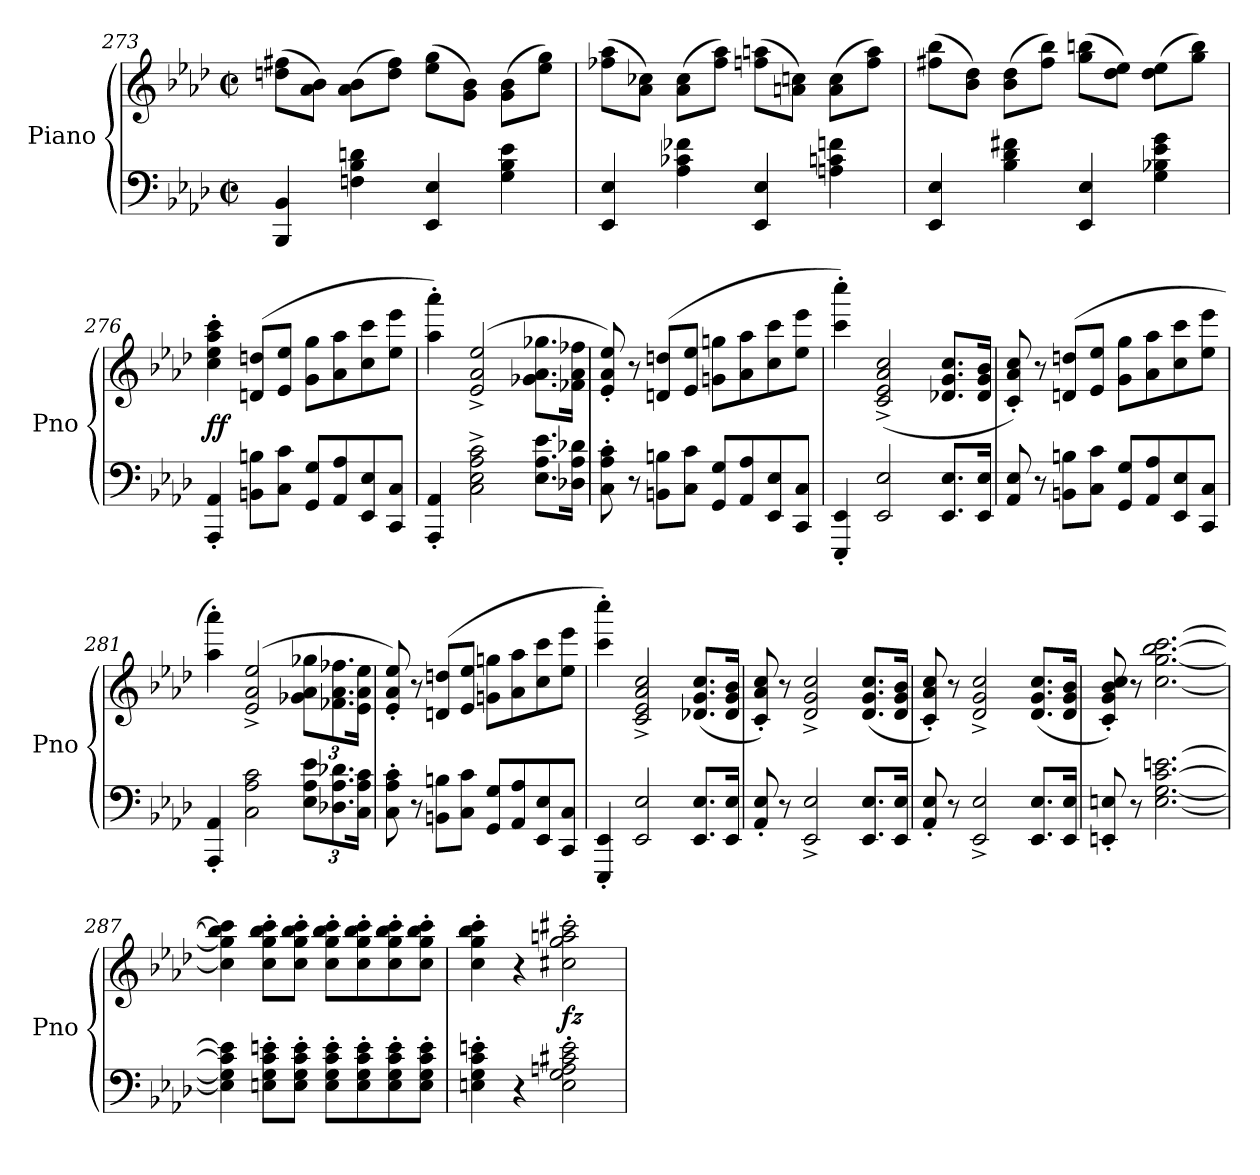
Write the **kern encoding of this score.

**kern	**kern	**dynam
*part1	*part1	*part1
*staff2	*staff1	*staff1/2
*I"Piano	*	*
*I'Pno	*	*
*clefF4	*clefG2	*
*k[b-e-a-d-]	*k[b-e-a-d-]	*
*M2/2	*M2/2	*
*met(c|)	*met(c|)	*
=273	=273	=273
4BBB-/ 4BB-/	(8ddn\ 8ff#X\L	.
.	8a-\ 8b-\J)	.
4Fn\ 4B-\ 4dn\	(8a-\ 8b-\L	.
.	8dd\ 8ff#\J)	.
4EE-/ 4E-/	(8ee-\ 8gg\L	.
.	8g\ 8b-\J)	.
4G\ 4B-\ 4e-\	(8g\ 8b-\L	.
.	8ee-\ 8gg\J)	.
=274	=274	=274
4EE-/ 4E-/	(8ff-X\ 8aa-\L	.
.	8a-\ 8cc-X\J)	.
4A-\ 4c-X\ 4f-X\	(8a-\ 8cc-\L	.
.	8ff-\ 8aa-\J)	.
4EE-/ 4E-/	(8ffn\ 8aan\L	.
.	8an\ 8ccn\J)	.
4An\ 4cn\ 4fn\	(8a\ 8cc\L	.
.	8ff\ 8aa\J)	.
!!LO:LB:g=z
=275	=275	=275
4EE-/ 4E-/	(8ff#X\ 8bb-\L	.
.	8b-\ 8dd-\J)	.
4B-\ 4d-\ 4f#X\	(8b-\ 8dd-\L	.
.	8ff#\ 8bb-\J)	.
4EE-/ 4E-/	(8gg\ 8bbn\L	.
.	8dd-\ 8ee-\J)	.
4G\ 4B-X\ 4e-\ 4g\	(8dd-\ 8ee-\L	.
.	8gg\ 8bb\J)	.
=276	=276	=276
!	!	!LO:DY:b
4AAA-/' 4AA-/'	4cc\' 4ee-\' 4aa-\' 4ccc\'	ff
8BBn\ 8Bn\L	(8dn/ 8ddn/L	.
8C\ 8c\J	8e-/ 8ee-/J	.
8GG/ 8G/L	8g\ 8gg\L	.
8AA-/ 8A-/	8a-\ 8aa-\	.
8EE-/ 8E-/	8cc\ 8ccc\	.
8CC/ 8C/J	8ee-\ 8eee-\J	.
=277	=277	=277
4AAA-/' 4AA-/'	4aa-\' 4aaa-\')	.
2C\^ 2E-\^ 2A-\^ 2c\^	(>2e-/^ 2a-/^ 2ee-/^	.
8.E-\ 8.A-\ 8.e-\L	8.g-X\ 8.a-\ 8.gg-X\L	.
16D-X\ 16A-\ 16d-X\Jk	16f-X\ 16a-\ 16ff-X\Jk	.
=278	=278	=278
8C\' 8A-\' 8c\'	8e-/' 8a-/' 8ee-/')	.
8r	8r	.
8BBn\ 8Bn\L	(8dn/ 8ddn/L	.
8C\ 8c\J	8e-/ 8ee-/J	.
8GG/ 8G/L	8gn\ 8ggn\L	.
8AA-/ 8A-/	8a-\ 8aa-\	.
8EE-/ 8E-/	8cc\ 8ccc\	.
8CC/ 8C/J	8ee-\ 8eee-\J	.
=279	=279	=279
4EEE-/' 4EE-/'	4ccc\' 4cccc\')	.
2EE-/ 2E-/	(>2c/^ 2e-/^ 2a-/^ 2cc/^	.
8.EE-/ 8.E-/L	8.d-X/ 8.g/ 8.cc/L	.
16EE-/ 16E-/Jk	16d-/ 16g/ 16b-/Jk	.
!!LO:LB:g=z
=280	=280	=280
8AA-/ 8E-/	8c/' 8a-/' 8cc/')	.
8r	8r	.
8BBn\ 8Bn\L	(8dn/ 8ddn/L	.
8C\ 8c\J	8e-/ 8ee-/J	.
8GG/ 8G/L	8g\ 8gg\L	.
8AA-/ 8A-/	8a-\ 8aa-\	.
8EE-/ 8E-/	8cc\ 8ccc\	.
8CC/ 8C/J	8ee-\ 8eee-\J	.
=281	=281	=281
4AAA-/' 4AA-/'	4aa-\' 4aaa-\')	.
2C\ 2A-\ 2c\	(2e-/^ 2a-/^ 2ee-/^	.
*Xbrackettup	*Xbrackettup	*
12E-\ 12A-\ 12e-\L	12g-X\ 12a-\ 12gg-X\L	.
12.D-X\ 12.A-\ 12.d-X\	12.f-X\ 12.a-\ 12.ff-X\	.
24C\ 24A-\ 24c\Jk	24e-\ 24a-\ 24ee-\Jk	.
=282	=282	=282
8C\' 8A-\' 8c\'	8e-/' 8a-/' 8ee-/')	.
8r	8r	.
8BBn\ 8Bn\L	(8dn/ 8ddn/L	.
8C\ 8c\J	8e-/ 8ee-/J	.
8GG/ 8G/L	8gn\ 8ggn\L	.
8AA-/ 8A-/	8a-\ 8aa-\	.
8EE-/ 8E-/	8cc\ 8ccc\	.
8CC/ 8C/J	8ee-\ 8eee-\J	.
=283	=283	=283
4EEE-/' 4EE-/'	4ccc\' 4cccc\')	.
2EE-/ 2E-/	2c/^ 2e-/^ 2a-/^ 2cc/^	.
8.EE-/ 8.E-/L	(>8.d-X/ 8.g/ 8.cc/L	.
16EE-/ 16E-/Jk	16d-/ 16g/ 16b-/Jk	.
=284	=284	=284
8AA-/' 8E-/'	8c/' 8a-/' 8cc/')	.
8r	8r	.
2EE-/^ 2E-/^	2d-/^ 2g/^ 2cc/^	.
8.EE-/ 8.E-/L	(>8.d-/ 8.g/ 8.cc/L	.
16EE-/ 16E-/Jk	16d-/ 16g/ 16b-/Jk	.
!!LO:LB:g=z
=285	=285	=285
8AA-/' 8E-/'	8c/' 8a-/' 8cc/')	.
8r	8r	.
2EE-/^ 2E-/^	2d-/^ 2g/^ 2cc/^	.
8.EE-/ 8.E-/L	(>8.d-/ 8.g/ 8.cc/L	.
16EE-/ 16E-/Jk	16d-/ 16g/ 16b-/Jk	.
=286	=286	=286
8EEn/' 8En/'	8c/' 8g/' 8b-/' 8cc/')	.
8r	8r	.
[2.E\ [2.G\ [2.c\ [2.en\	[2.cc\ [2.gg\ [2.bb-\ [2.ccc\	.
=287	=287	=287
4E\] 4G\] 4c\] 4e\]	4cc\] 4gg\] 4bb-\] 4ccc\]	.
8En\' 8G\' 8c\' 8en\'L	8cc\' 8gg\' 8bb-\' 8ccc\'L	.
8E\' 8G\' 8c\' 8e\'J	8cc\' 8gg\' 8bb-\' 8ccc\'J	.
8E\' 8G\' 8c\' 8e\'L	8cc\' 8gg\' 8bb-\' 8ccc\'L	.
8E\' 8G\' 8c\' 8e\'	8cc\' 8gg\' 8bb-\' 8ccc\'	.
8E\' 8G\' 8c\' 8e\'	8cc\' 8gg\' 8bb-\' 8ccc\'	.
8E\' 8G\' 8c\' 8e\'J	8cc\' 8gg\' 8bb-\' 8ccc\'J	.
=288	=288	=288
4En\' 4G\' 4c\' 4en\'	4cc\' 4gg\' 4bb-\' 4ccc\'	.
4r	4r	.
!	!	!LO:DY:b
2E\' 2G\' 2An\' 2c#X\' 2e\'	2cc#X\' 2gg\' 2aan\' 2ccc#X\'	fz
=	=	=
*-	*-	*-
